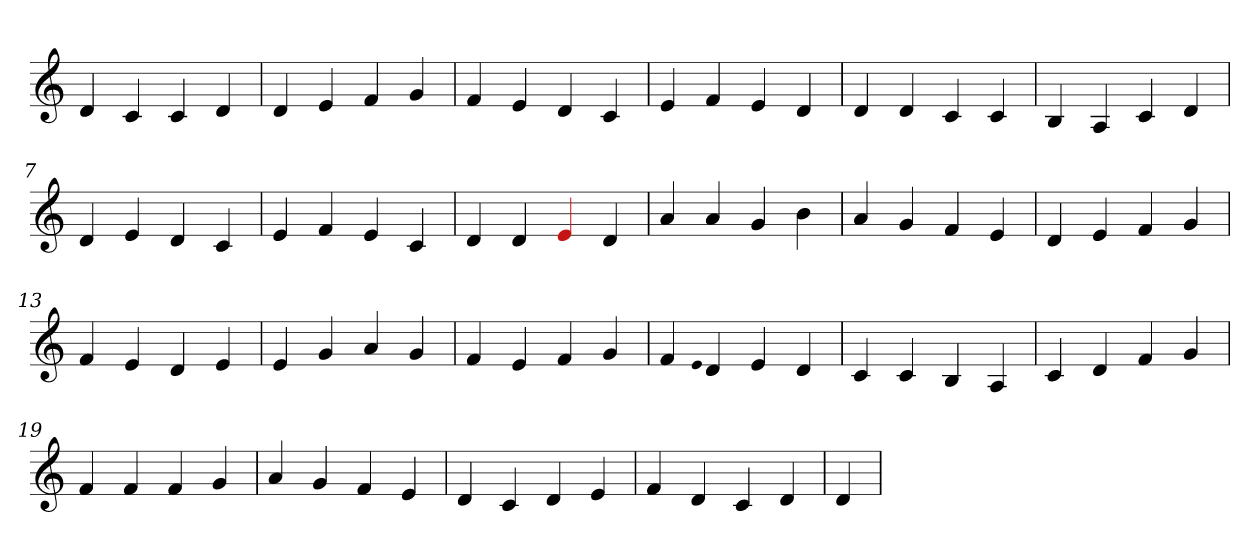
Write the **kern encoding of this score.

**kern
*part1
*staff1
*clefG2
=1
4d
4c
4c
4d
=2
4d
4e
4f
4g
=3
4f
4e
4d
4c
=4
4e
4f
4e
4d
=5
4d
4d
4c
4c
=6
4B
4A
4c
4d
=7
4d
4e
4d
4c
=8
4e
4f
4e
4c
=9
4d
4d
4Re
4d
=10
4a
4a
4g
4b
=11
4a
4g
4f
4e
=12
4d
4e
4f
4g
=13
4f
4e
4d
4e
=14
4e
4g
4a
4g
=15
4f
4e
4f
4g
=16
4f
qqe
4d
4e
4d
=17
4c
4c
4B
4A
=18
4c
4d
4f
4g
=19
4f
4f
4f
4g
=20
4a
4g
4f
4e
=21
4d
4c
4d
4e
=22
4f
4d
4c
4d
=23
4d
=
*-
